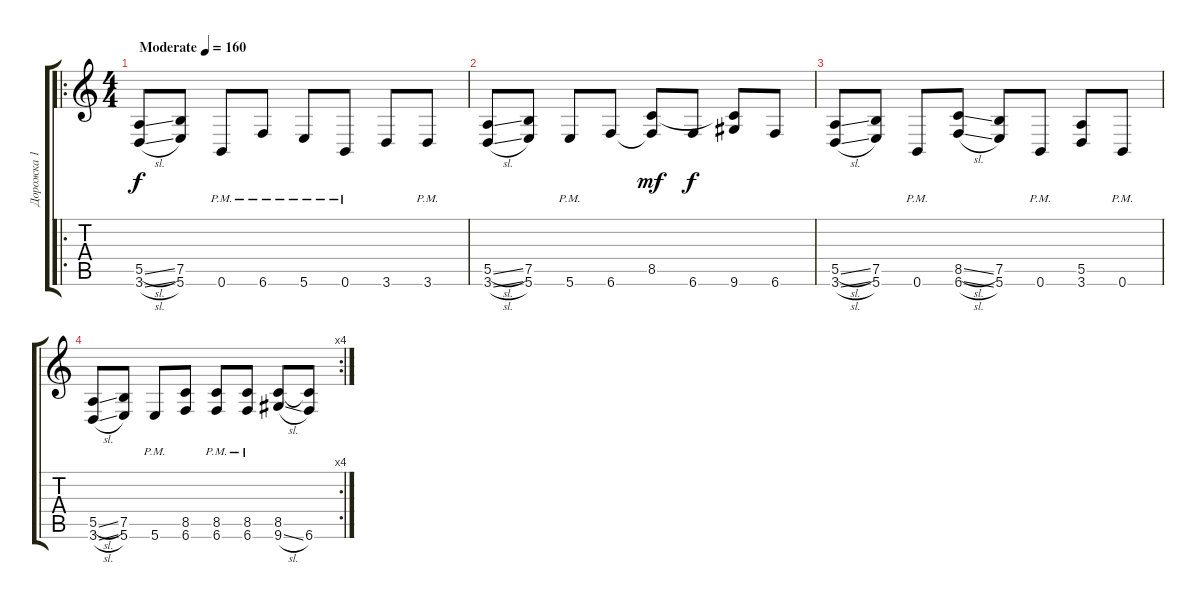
\track ("Дорожка 1" "Дорожка 1") {instrument distortionguitar}
\staff {score tabs}
\tuning (B3 Gb3 D3 A2 E2 B1) {hide}
\ro
\ts (4 4)
\tempo (160 "Moderate")
\clef g2
\ks c
(5.5{sl} 3.6{sl}).8{dy f instrument distortionguitar} (7.5 5.6).8 0.6{pm}.8 6.6{pm}.8 5.6{pm}.8 0.6{pm}.8 3.6.8 3.6{pm}.8 |
(5.5{sl} 3.6{sl}).8 (7.5 5.6).8 5.6{pm}.8 6.6.8 (8.5 6.6{t}).8{dy mf} 6.6.8{dy f} (8.5{t} 9.6).8 6.6.8 |
(5.5{sl} 3.6{sl}).8 (7.5 5.6).8 0.6{pm}.8 (8.5{sl} 6.6{sl}).8 (7.5 5.6).8 0.6{pm}.8 (5.5 3.6).8 0.6{pm}.8 |
\rc 4
(5.5{sl} 3.6{sl}).8 (7.5 5.6).8 5.6{pm}.8 (8.5 6.6).8 (8.5{pm} 6.6{pm}).8 (8.5{pm} 6.6{pm}).8 (8.5 9.6{sl}).8 (8.5{t} 6.6).8
